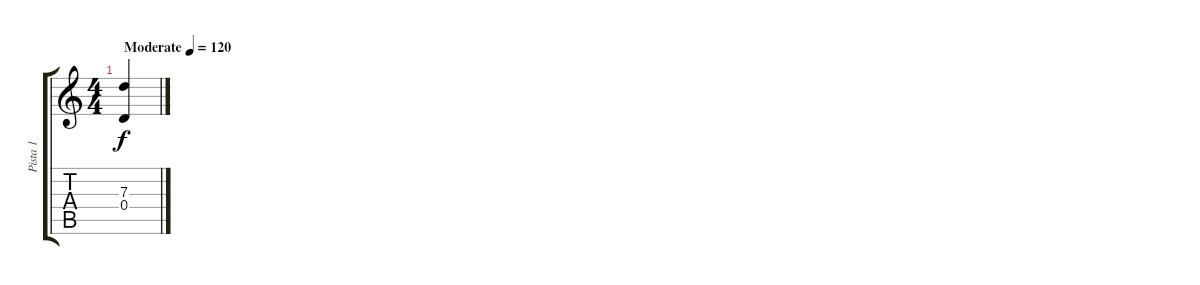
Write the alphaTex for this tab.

\track ("Pista 1" "Pista 1") {instrument acousticguitarsteel}
\staff {score tabs}
\tuning (E4 B3 G3 D3 A2 E2) {hide}
\ts (4 4)
\tempo (120 "Moderate")
\clef g2
\ks c
(7.3 0.4).4{dy f instrument acousticguitarsteel}
